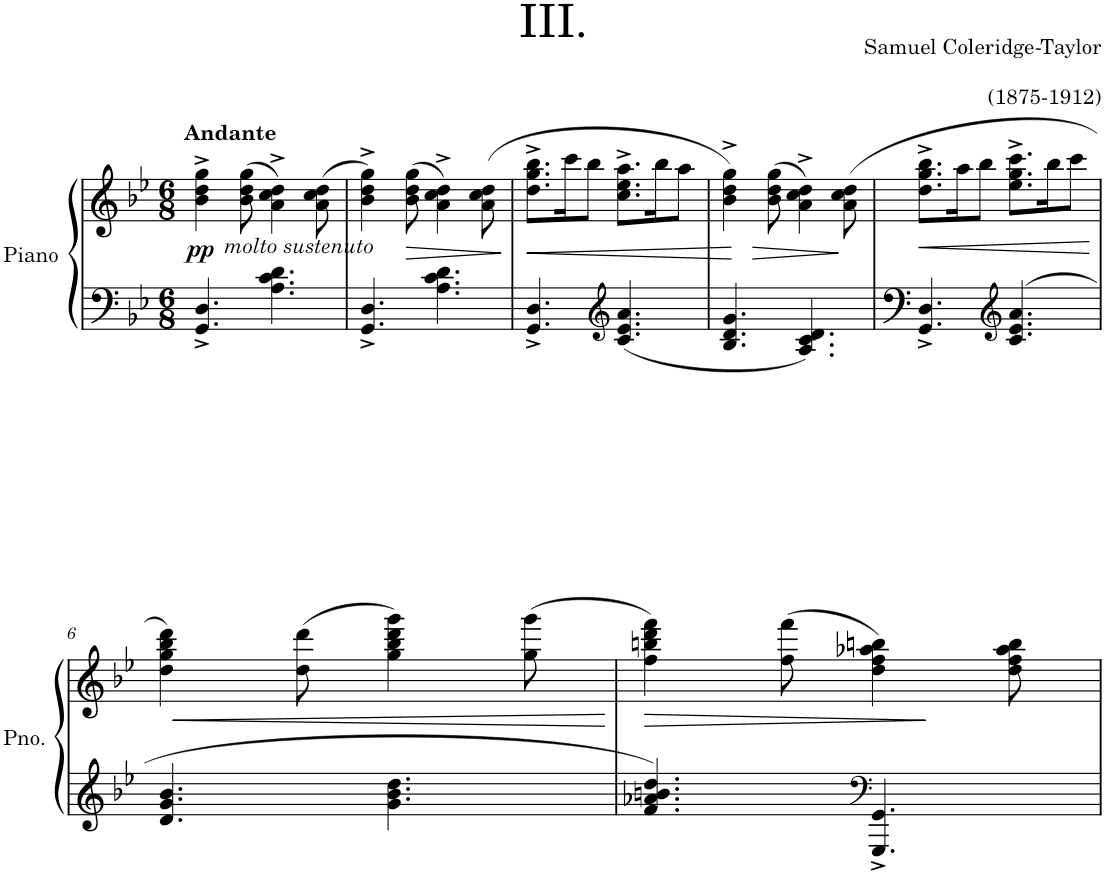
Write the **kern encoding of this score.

**kern	**kern	**dynam
*part1	*part1	*part1
*staff2	*staff1	*staff1/2
*I"Piano	*	*
*I'Pno.	*	*
*clefF4	*clefG2	*
*k[b-e-]	*k[b-e-]	*
*M6/8	*M6/8	*
=1	=1	=1
!	!LO:TX:a:B:t=Andante	!
!	!	!LO:DY:b
4.GG/^ 4.D/^	4b-\^ 4dd\^ 4gg\^	pp
!	!LO:TX:b:i:t=molto sustenuto	!
.	(8b-\ 8dd\ 8gg\	.
4.A\ 4.c\ 4.d\	4a\^ 4cc\^ 4dd\^)	.
.	(8a\ 8cc\ 8dd\	.
=2	=2	=2
4.GG/^ 4.D/^	4b-\^ 4dd\^ 4gg\^)	.
!	!	!LO:HP:b
.	(8b-\ 8dd\ 8gg\	>
4.A\ 4.c\ 4.d\	4a\^ 4cc\^ 4dd\^)	.
.	(8a\ 8cc\ 8dd\	.
.	.	]
=3	=3	=3
!	!	!LO:HP:b
4.GG/^ 4.D/^	8.dd\^ 8.gg\^ 8.bb-\^L	<
.	16ccc\K	.
.	8bb-\J	.
*clefG2	*	*
4.c/ 4.e-/ 4.a/	8.cc\^ 8.ee-\^ 8.aa\^L	.
.	16bb-\K	.
.	8aa\J	.
=4	=4	=4
4.B-/ 4.d/ 4.g/	4b-\^ 4dd\^ 4gg\^)	.
!	!	!LO:HP:n=1:b
.	(8b-\ 8dd\ 8gg\	[ >
4.A/ 4.c/ 4.d/	4a\^ 4cc\^ 4dd\^)	.
.	(8a\ 8cc\ 8dd\	]
=5	=5	=5
!	!	!LO:HP:b
4.GG/^ 4.D/^	8.dd\^ 8.gg\^ 8.bb-\^L	<
.	16aa\K	.
.	8bb-\J	.
*clefG2	*	*
4.c/ 4.e-/ 4.a/	8.ee-\^ 8.gg\^ 8.ccc\^L	.
.	16bb-\K	.
.	8ccc\J	.
.	.	[
!!LO:LB:g=z
=6	=6	=6
!	!	!LO:HP:b
4.d/ 4.g/ 4.b-/	4dd\ 4gg\ 4bb-\ 4ddd\)	<
.	(8dd\ 8ddd\	.
4.g\ 4.b-\ 4.dd\	4gg\ 4bb-\ 4ddd\ 4ggg\)	.
.	(8gg\ 8ggg\	.
.	.	[
=7	=7	=7
!	!	!LO:HP:b
4.f/ 4.a-X/ 4.bn/ 4.dd/	4ff\ 4bbn\ 4ddd\ 4fff\)	>
.	(8ff\ 8fff\	.
*clefF4	*	*
4.GGG/^ 4.GG/^	4dd\ 4ff\ 4aa-X\ 4bbn\)	.
.	8dd\ 8ff\ 8aa-\ 8bb\	]
=	=	=
*-	*-	*-
